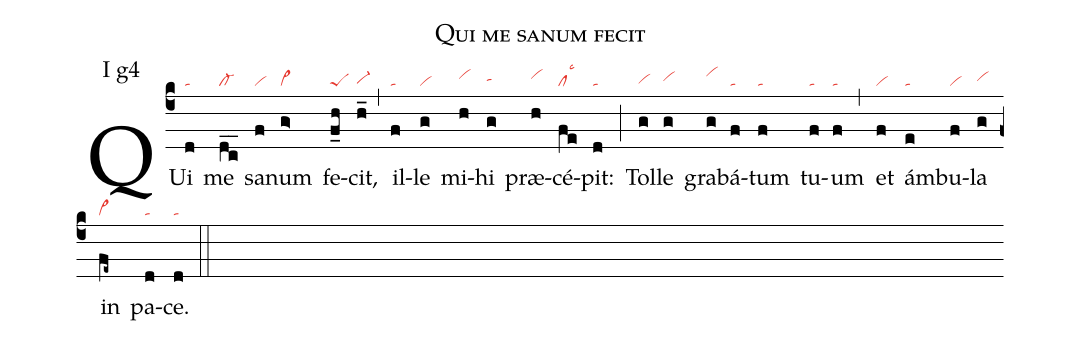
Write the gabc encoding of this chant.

name: Qui me sanum fecit;
annotation: I g4;
mode: 1;
nabc-lines: 1;
%%
(c4)
QUi(d|ta) me(dc__|cl-) sa(f|vi)num(g>|vi>) fe(f_h|peS)cit,(h_|vi-hg) (,)
il(f|ta)le(g|vi) mi(h|vihi)hi(g|tahh) præ(h|vihi)cé(fe|cllsc3)pit:(d|ta) (;)
Tol(g|vihg)le(g|vihh) gra(g|vihj)bá(f|ta)tum(f|ta) tu(f|ta)um(f|ta) (,)
et(f|vi) ám(e|ta)bu(f|vi)la(g|vihh) in(fe~|vi>) pa(d|ta)ce.(d|ta) (::)
